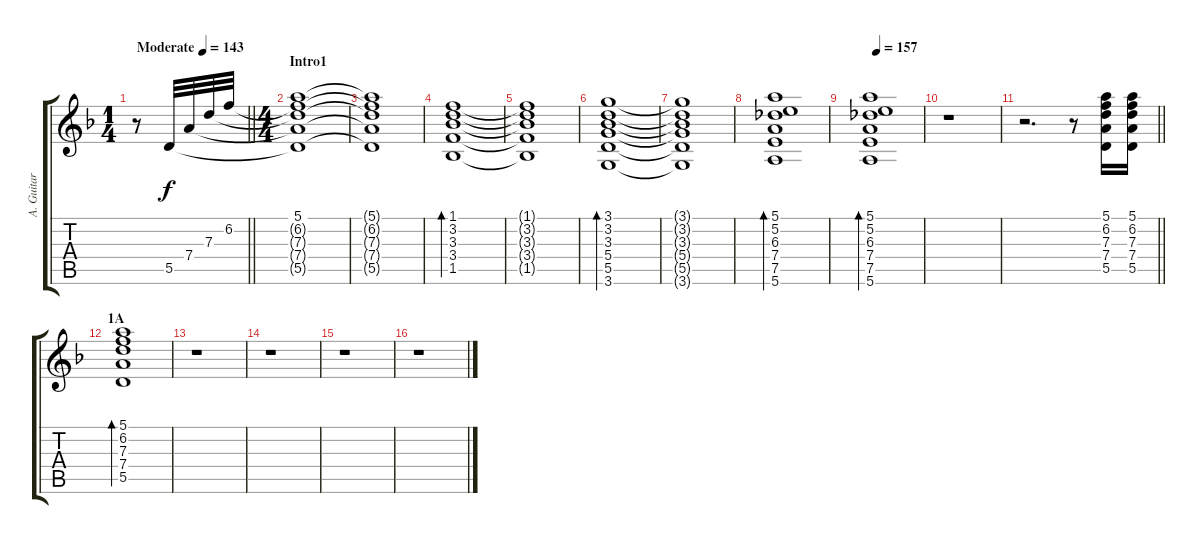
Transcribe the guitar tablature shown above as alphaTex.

\track ("A. Guitar" "A. Guitar") {instrument acousticguitarsteel}
\staff {score tabs}
\tuning (E4 B3 G3 D3 A2 E2) {hide}
\ts (1 4)
\tempo (143 "Moderate")
\clef g2
\barLineRight lightlight
\ks f
r.8{dy f instrument acousticguitarsteel} 5.5.32 7.4.32 7.3.32 6.2.32 |
\ts (4 4)
\section ("" "Intro1")
(5.1 6.2{t} 7.3{t} 7.4{t} 5.5{t}).1 |
(5.1{t} 6.2{t} 7.3{t} 7.4{t} 5.5{t}).1 |
(1.1 3.2 3.3 3.4 1.5).1{bd 120} |
(1.1{t} 3.2{t} 3.3{t} 3.4{t} 1.5{t}).1 |
(3.1 3.2 3.3 5.4 5.5 3.6).1{bd 120} |
(3.1{t} 3.2{t} 3.3{t} 5.4{t} 5.5{t} 3.6{t}).1 |
(5.1 5.2 6.3 7.4 7.5 5.6).1{bd 120} |
\tempo 157
(5.1 5.2 6.3 7.4 7.5 5.6).1{bd 120} |
r.1 |
\barLineRight lightlight
r.2{d} r.8 (5.1 6.2 7.3 7.4 5.5).16 (5.1 6.2 7.3 7.4 5.5).16 |
\section ("" "1A")
(5.1 6.2 7.3 7.4 5.5).1{bd 120} |
r.1 |
r.1 |
r.1 |
r.1
